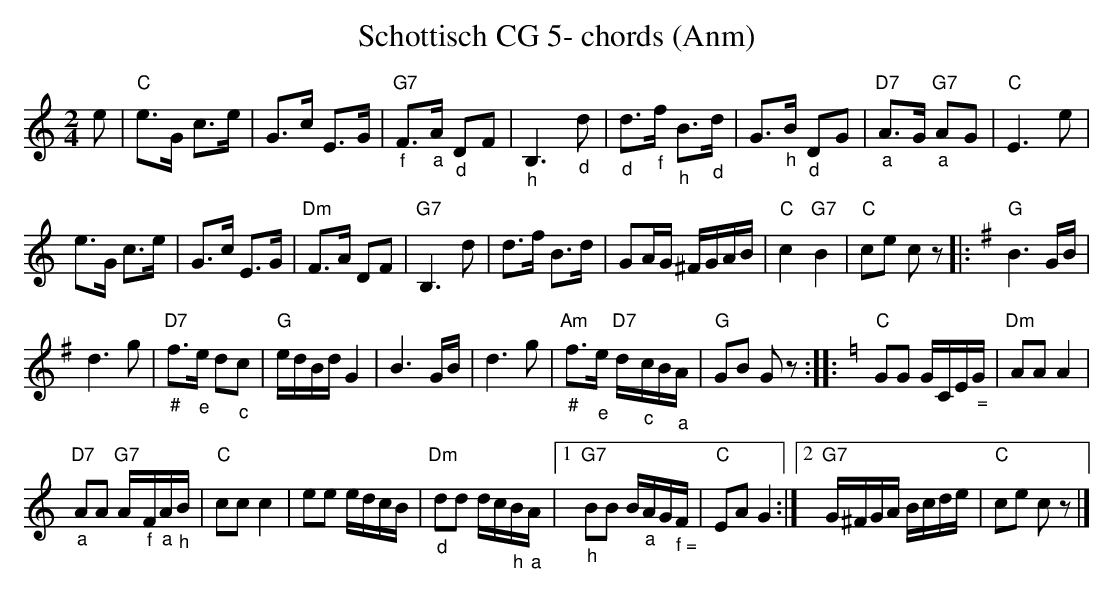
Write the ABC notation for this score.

X:1
T:Schottisch CG 5- chords (Anm)
M:2/4
L:1/8
K:Cmaj%%MIDI gchordon
e| "C"e>G c>e | G>c E>G | "G7""_f"F>"_a"A "_d"DF | "_h"B,3"_d"d | "_d"d>"_f"f "_h"B>"_d"d | G>"_h"B "_d"DG | "D7""_a"A>G "G7""_a"AG | \
"C"E3e |
 e>G c>e | G>c E>G | "Dm"F>A DF | "G7"B,3d | d>f B>d | GA/2G/2 ^F/2G/2A/2B/2 | \
"C"c2"G7"B2 | "C"ce cz |: [K:Gmaj] "G"B3 G/2B/2 |
 d3g | "D7""_#"f>"_e"e d"_c"c | "G"e/2d/2B/2d/2 G2 | B3G/2B/2 | \
d3g | "Am""_#"f>"_e"e "D7"d/2"_c"c/2B/2"_a"A/2 | "G"GB Gz :: [K:Cmaj] "C"GG G/2C/2E/2"_ ="G/2 | "Dm"AAA2 |
 "D7""_a"AA "G7"A/2"_f"F/2"_a"A/2"_h"B/2 | "C"ccc2 | \
ee e/2d/2c/2B/2 | "Dm""_d"dd d/2c/2"_h"B/2"_a"A/2 |1 "G7""_h"BB B/2"_a"A/2G/2"_ f ="F/2 | "C"EAG2 :|2 "G7"G/2^F/2G/2A/2 B/2c/2d/2e/2 | "C"ce cz |]
